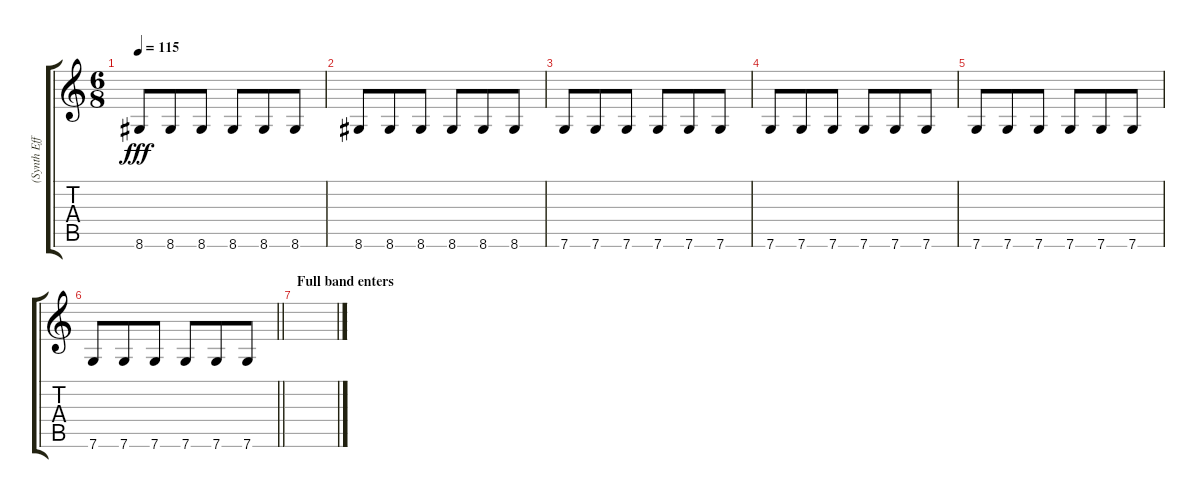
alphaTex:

\track ("(Synth Effects)" "(Synth Eff") {instrument electricguitarclean}
\staff {score tabs}
\tuning (D4 A3 F3 C3 G2 C2) {hide}
\ts (6 8)
\tempo 115
\clef g2
\ks c
8.6.8{dy fff} 8.6.8 8.6.8 8.6.8 8.6.8 8.6.8 |
8.6.8 8.6.8 8.6.8 8.6.8 8.6.8 8.6.8 |
7.6.8 7.6.8 7.6.8 7.6.8 7.6.8 7.6.8 |
7.6.8 7.6.8 7.6.8 7.6.8 7.6.8 7.6.8 |
7.6.8 7.6.8 7.6.8 7.6.8 7.6.8 7.6.8 |
\barLineRight lightlight
7.6.8 7.6.8 7.6.8 7.6.8 7.6.8 7.6.8 |
\section ("" "Full band enters")
